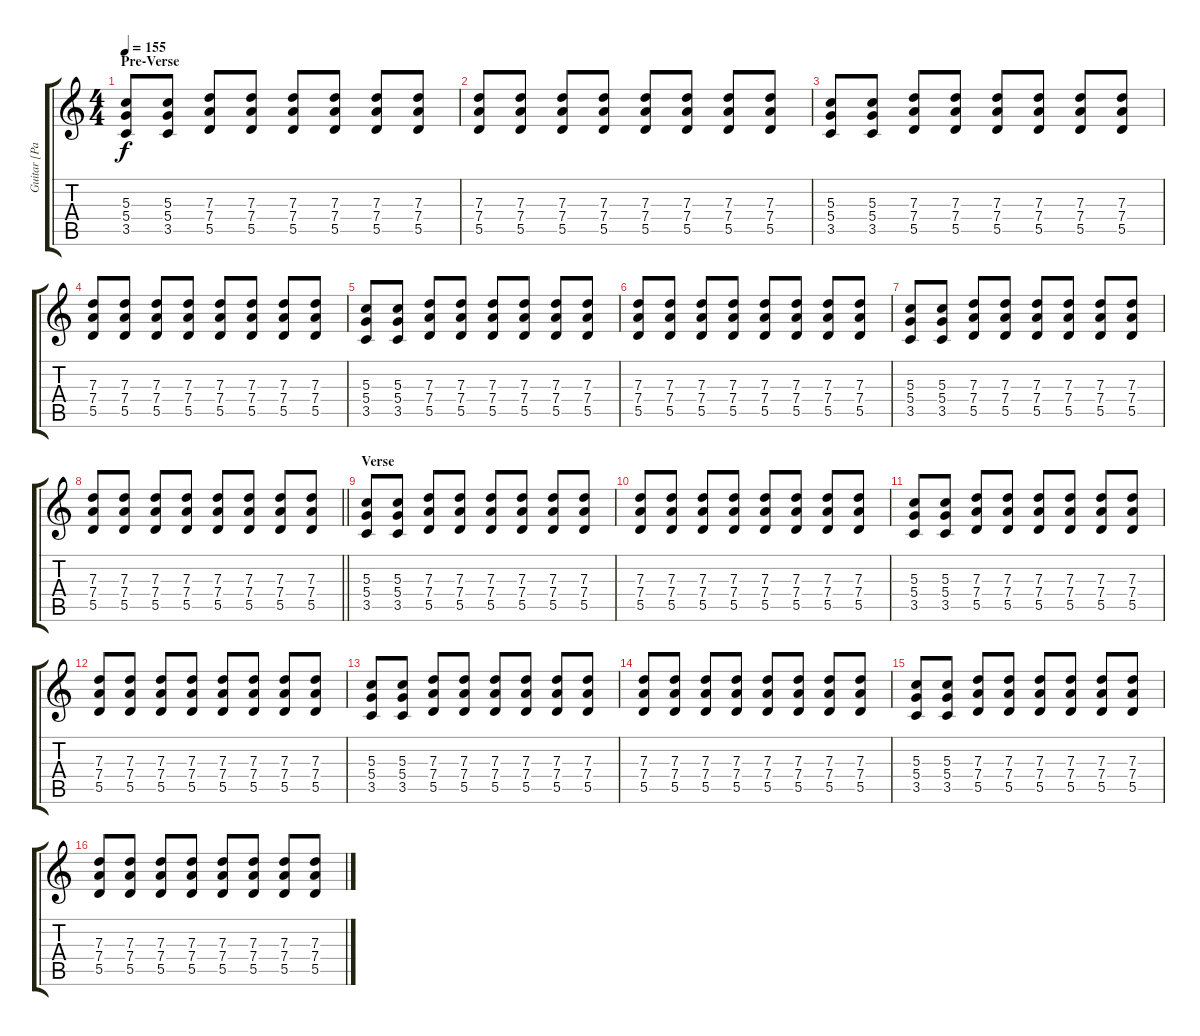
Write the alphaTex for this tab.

\track ("Guitar [Paul Fig]" "Guitar [Pa") {instrument distortionguitar}
\staff {score tabs}
\tuning (E4 B3 G3 D3 A2 D2) {hide}
\ts (4 4)
\section ("" "Pre-Verse")
\tempo 155
\clef g2
\ks c
(5.3 5.4 3.5).8{dy f} (5.3 5.4 3.5).8 (7.3 7.4 5.5).8 (7.3 7.4 5.5).8 (7.3 7.4 5.5).8 (7.3 7.4 5.5).8 (7.3 7.4 5.5).8 (7.3 7.4 5.5).8 |
(7.3 7.4 5.5).8 (7.3 7.4 5.5).8 (7.3 7.4 5.5).8 (7.3 7.4 5.5).8 (7.3 7.4 5.5).8 (7.3 7.4 5.5).8 (7.3 7.4 5.5).8 (7.3 7.4 5.5).8 |
(5.3 5.4 3.5).8 (5.3 5.4 3.5).8 (7.3 7.4 5.5).8 (7.3 7.4 5.5).8 (7.3 7.4 5.5).8 (7.3 7.4 5.5).8 (7.3 7.4 5.5).8 (7.3 7.4 5.5).8 |
(7.3 7.4 5.5).8 (7.3 7.4 5.5).8 (7.3 7.4 5.5).8 (7.3 7.4 5.5).8 (7.3 7.4 5.5).8 (7.3 7.4 5.5).8 (7.3 7.4 5.5).8 (7.3 7.4 5.5).8 |
(5.3 5.4 3.5).8 (5.3 5.4 3.5).8 (7.3 7.4 5.5).8 (7.3 7.4 5.5).8 (7.3 7.4 5.5).8 (7.3 7.4 5.5).8 (7.3 7.4 5.5).8 (7.3 7.4 5.5).8 |
(7.3 7.4 5.5).8 (7.3 7.4 5.5).8 (7.3 7.4 5.5).8 (7.3 7.4 5.5).8 (7.3 7.4 5.5).8 (7.3 7.4 5.5).8 (7.3 7.4 5.5).8 (7.3 7.4 5.5).8 |
(5.3 5.4 3.5).8 (5.3 5.4 3.5).8 (7.3 7.4 5.5).8 (7.3 7.4 5.5).8 (7.3 7.4 5.5).8 (7.3 7.4 5.5).8 (7.3 7.4 5.5).8 (7.3 7.4 5.5).8 |
\barLineRight lightlight
(7.3 7.4 5.5).8 (7.3 7.4 5.5).8 (7.3 7.4 5.5).8 (7.3 7.4 5.5).8 (7.3 7.4 5.5).8 (7.3 7.4 5.5).8 (7.3 7.4 5.5).8 (7.3 7.4 5.5).8 |
\section ("" "Verse")
(5.3 5.4 3.5).8 (5.3 5.4 3.5).8 (7.3 7.4 5.5).8 (7.3 7.4 5.5).8 (7.3 7.4 5.5).8 (7.3 7.4 5.5).8 (7.3 7.4 5.5).8 (7.3 7.4 5.5).8 |
(7.3 7.4 5.5).8 (7.3 7.4 5.5).8 (7.3 7.4 5.5).8 (7.3 7.4 5.5).8 (7.3 7.4 5.5).8 (7.3 7.4 5.5).8 (7.3 7.4 5.5).8 (7.3 7.4 5.5).8 |
(5.3 5.4 3.5).8 (5.3 5.4 3.5).8 (7.3 7.4 5.5).8 (7.3 7.4 5.5).8 (7.3 7.4 5.5).8 (7.3 7.4 5.5).8 (7.3 7.4 5.5).8 (7.3 7.4 5.5).8 |
(7.3 7.4 5.5).8 (7.3 7.4 5.5).8 (7.3 7.4 5.5).8 (7.3 7.4 5.5).8 (7.3 7.4 5.5).8 (7.3 7.4 5.5).8 (7.3 7.4 5.5).8 (7.3 7.4 5.5).8 |
(5.3 5.4 3.5).8 (5.3 5.4 3.5).8 (7.3 7.4 5.5).8 (7.3 7.4 5.5).8 (7.3 7.4 5.5).8 (7.3 7.4 5.5).8 (7.3 7.4 5.5).8 (7.3 7.4 5.5).8 |
(7.3 7.4 5.5).8 (7.3 7.4 5.5).8 (7.3 7.4 5.5).8 (7.3 7.4 5.5).8 (7.3 7.4 5.5).8 (7.3 7.4 5.5).8 (7.3 7.4 5.5).8 (7.3 7.4 5.5).8 |
(5.3 5.4 3.5).8 (5.3 5.4 3.5).8 (7.3 7.4 5.5).8 (7.3 7.4 5.5).8 (7.3 7.4 5.5).8 (7.3 7.4 5.5).8 (7.3 7.4 5.5).8 (7.3 7.4 5.5).8 |
(7.3 7.4 5.5).8 (7.3 7.4 5.5).8 (7.3 7.4 5.5).8 (7.3 7.4 5.5).8 (7.3 7.4 5.5).8 (7.3 7.4 5.5).8 (7.3 7.4 5.5).8 (7.3 7.4 5.5).8
